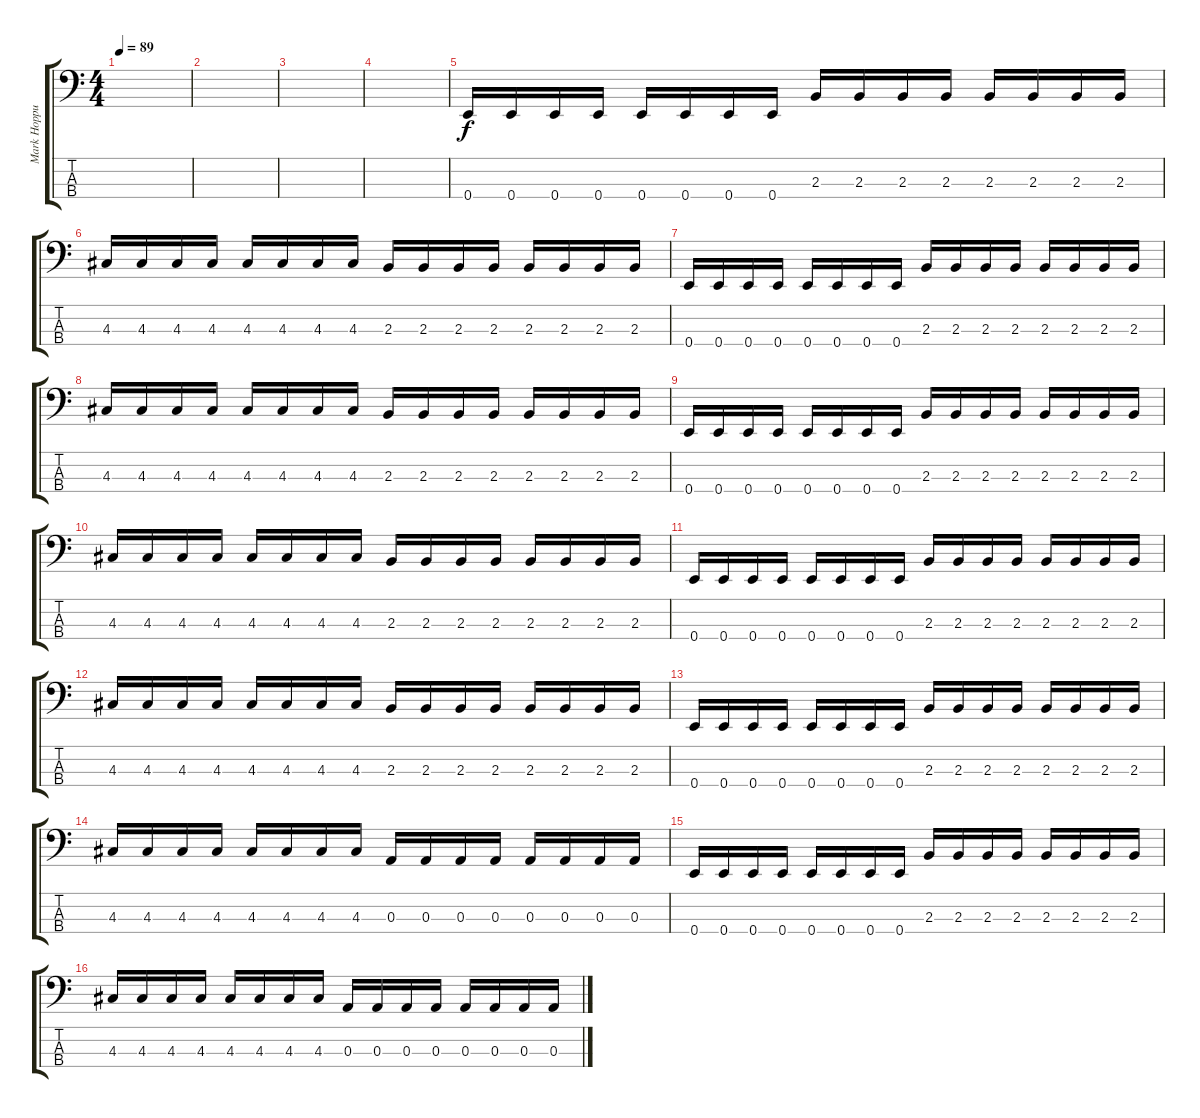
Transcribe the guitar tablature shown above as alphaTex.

\track ("Mark Hoppus (Bass)" "Mark Hoppu") {instrument electricbasspick}
\staff {score tabs}
\tuning (G2 D2 A1 E1) {hide}
\ts (4 4)
\tempo 89
\clef f4
\ks c
|
|
|
|
0.4.16 0.4.16 0.4.16 0.4.16 0.4.16 0.4.16 0.4.16 0.4.16 2.3.16 2.3.16 2.3.16 2.3.16 2.3.16 2.3.16 2.3.16 2.3.16 |
4.3.16 4.3.16 4.3.16 4.3.16 4.3.16 4.3.16 4.3.16 4.3.16 2.3.16 2.3.16 2.3.16 2.3.16 2.3.16 2.3.16 2.3.16 2.3.16 |
0.4.16 0.4.16 0.4.16 0.4.16 0.4.16 0.4.16 0.4.16 0.4.16 2.3.16 2.3.16 2.3.16 2.3.16 2.3.16 2.3.16 2.3.16 2.3.16 |
4.3.16 4.3.16 4.3.16 4.3.16 4.3.16 4.3.16 4.3.16 4.3.16 2.3.16 2.3.16 2.3.16 2.3.16 2.3.16 2.3.16 2.3.16 2.3.16 |
0.4.16 0.4.16 0.4.16 0.4.16 0.4.16 0.4.16 0.4.16 0.4.16 2.3.16 2.3.16 2.3.16 2.3.16 2.3.16 2.3.16 2.3.16 2.3.16 |
4.3.16 4.3.16 4.3.16 4.3.16 4.3.16 4.3.16 4.3.16 4.3.16 2.3.16 2.3.16 2.3.16 2.3.16 2.3.16 2.3.16 2.3.16 2.3.16 |
0.4.16 0.4.16 0.4.16 0.4.16 0.4.16 0.4.16 0.4.16 0.4.16 2.3.16 2.3.16 2.3.16 2.3.16 2.3.16 2.3.16 2.3.16 2.3.16 |
4.3.16 4.3.16 4.3.16 4.3.16 4.3.16 4.3.16 4.3.16 4.3.16 2.3.16 2.3.16 2.3.16 2.3.16 2.3.16 2.3.16 2.3.16 2.3.16 |
0.4.16 0.4.16 0.4.16 0.4.16 0.4.16 0.4.16 0.4.16 0.4.16 2.3.16 2.3.16 2.3.16 2.3.16 2.3.16 2.3.16 2.3.16 2.3.16 |
4.3.16 4.3.16 4.3.16 4.3.16 4.3.16 4.3.16 4.3.16 4.3.16 0.3.16 0.3.16 0.3.16 0.3.16 0.3.16 0.3.16 0.3.16 0.3.16 |
0.4.16 0.4.16 0.4.16 0.4.16 0.4.16 0.4.16 0.4.16 0.4.16 2.3.16 2.3.16 2.3.16 2.3.16 2.3.16 2.3.16 2.3.16 2.3.16 |
4.3.16 4.3.16 4.3.16 4.3.16 4.3.16 4.3.16 4.3.16 4.3.16 0.3.16 0.3.16 0.3.16 0.3.16 0.3.16 0.3.16 0.3.16 0.3.16
